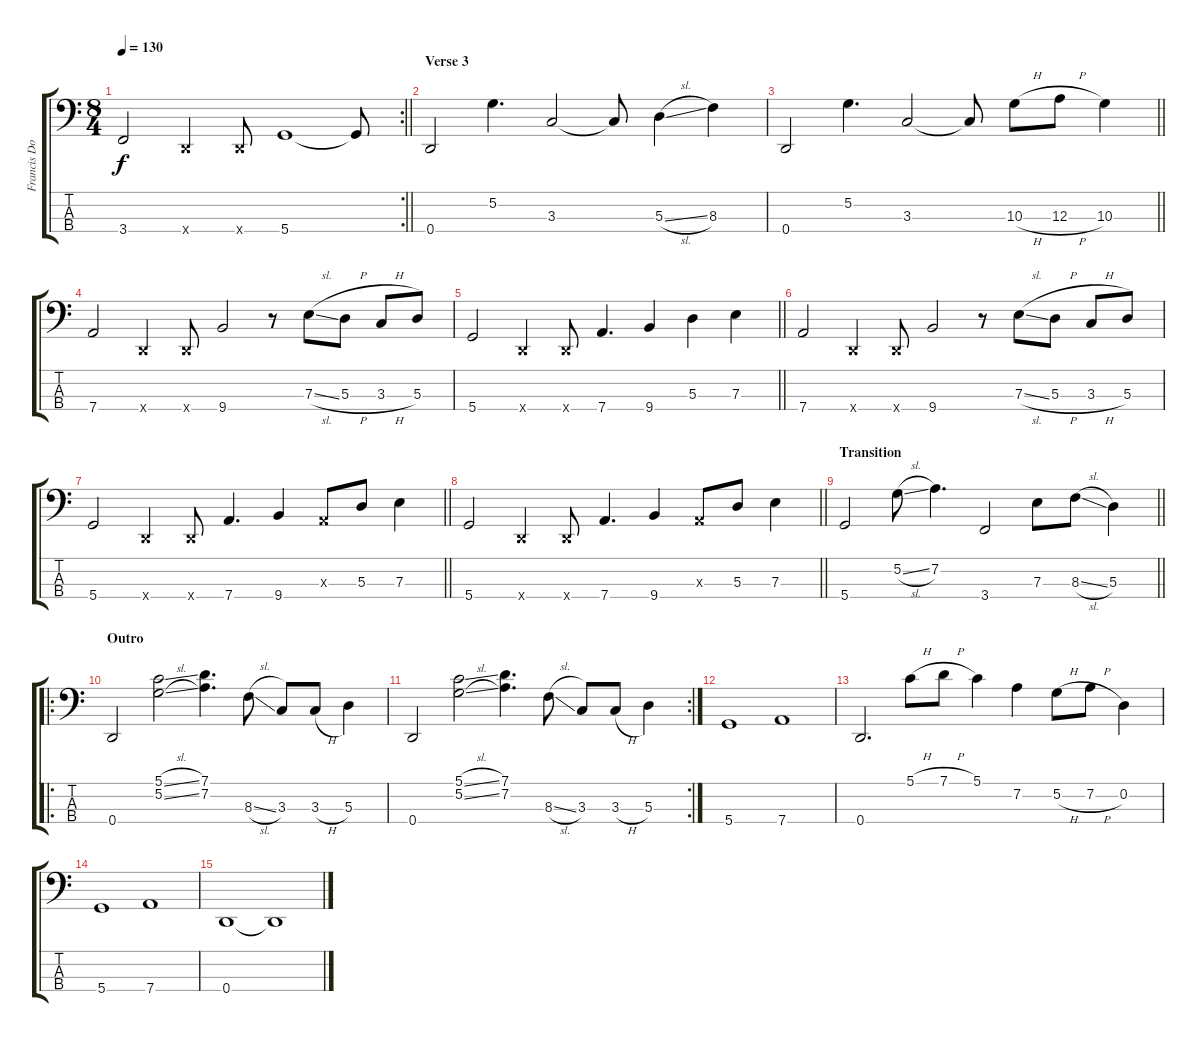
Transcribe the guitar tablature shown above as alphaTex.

\track ("Francis Dodds" "Francis Do") {instrument electricbassfinger}
\staff {score tabs}
\tuning (G2 D2 A1 D1) {hide}
\rc 2
\ts (8 4)
\tempo 130
\clef f4
\barLineRight lightlight
\ks c
3.4.2{dy f} 0.4{x}.4 0.4{x}.8 5.4.1 5.4{t}.8 |
\section ("" "Verse 3")
0.4.2 5.2.4{d} 3.3.2 3.3{t}.8 5.3{sl}.4 8.3.4 |
\barLineRight lightlight
0.4.2 5.2.4{d} 3.3.2 3.3{t}.8 10.3{h}.8 12.3{h}.8 10.3.4 |
7.4.2 0.4{x}.4 0.4{x}.8 9.4.2 r.8 7.3{sl}.8 5.3{h}.8 3.3{h}.8 5.3.8 |
\barLineRight lightlight
5.4.2 0.4{x}.4 0.4{x}.8 7.4.4{d} 9.4.4 5.3.4 7.3.4 |
7.4.2 0.4{x}.4 0.4{x}.8 9.4.2 r.8 7.3{sl}.8 5.3{h}.8 3.3{h}.8 5.3.8 |
\barLineRight lightlight
5.4.2 0.4{x}.4 0.4{x}.8 7.4.4{d} 9.4.4 0.3{x}.8 5.3.8 7.3.4 |
\barLineRight lightlight
5.4.2 0.4{x}.4 0.4{x}.8 7.4.4{d} 9.4.4 0.3{x}.8 5.3.8 7.3.4 |
\section ("" "Transition")
\barLineRight lightlight
5.4.2 5.2{sl}.8 7.2.4{d} 3.4.2 7.3.8 8.3{sl}.8 5.3.4 |
\ro
\section ("" "Outro")
0.4.2 (5.1{sl} 5.2{sl}).2 (7.1 7.2).4{d} 8.3{sl}.8 3.3.8 3.3{h}.8 5.3.4 |
\rc 2
0.4.2 (5.1{sl} 5.2{sl}).2 (7.1 7.2).4{d} 8.3{sl}.8 3.3.8 3.3{h}.8 5.3.4 |
5.4.1 7.4.1 |
0.4.2{d} 5.1{h}.8 7.1{h}.8 5.1.4 7.2.4 5.2{h}.8 7.2{h}.8 0.2.4 |
5.4.1 7.4.1 |
0.4.1 0.4{t}.1
